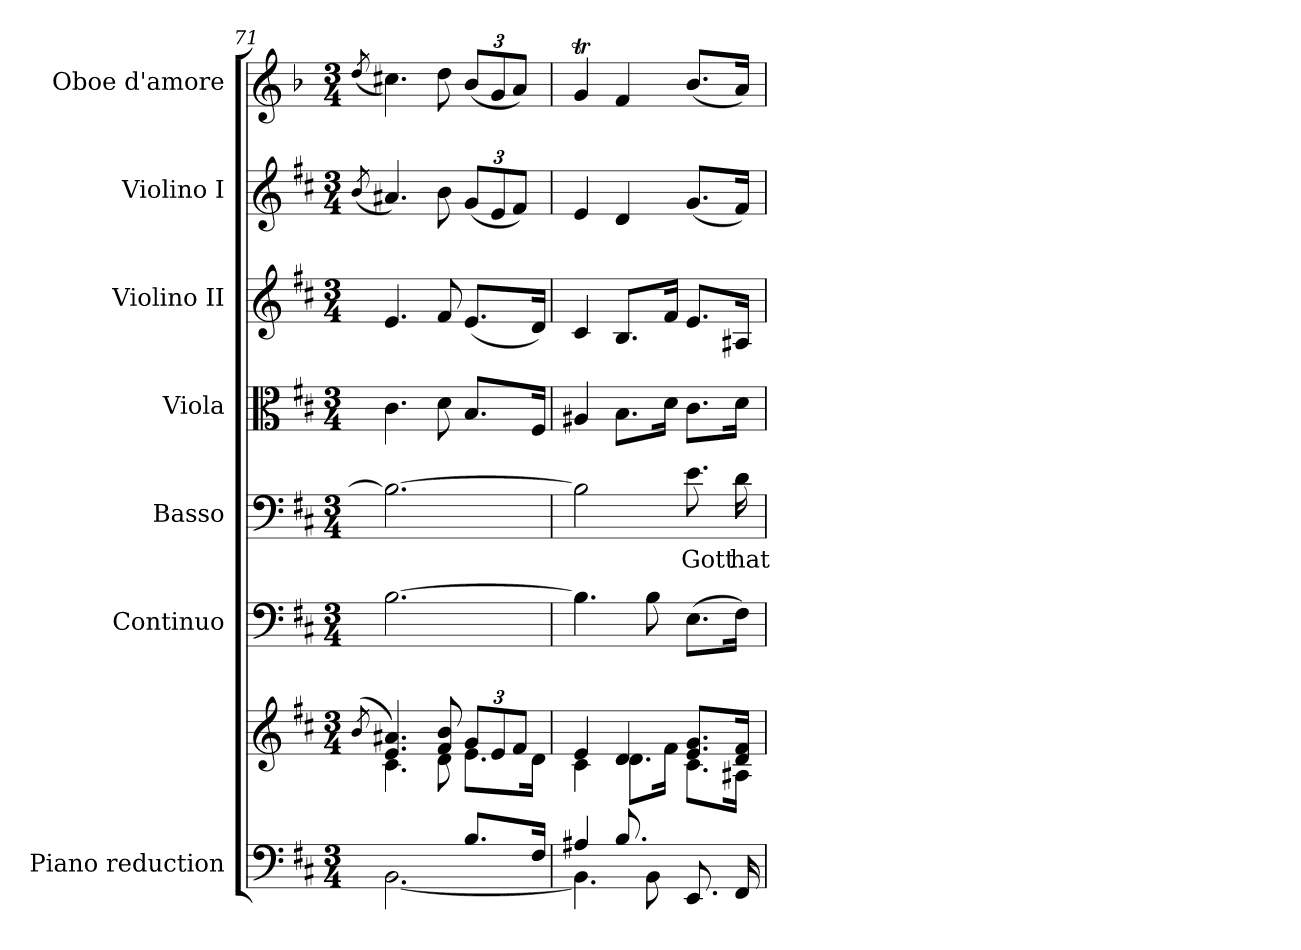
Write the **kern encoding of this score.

**kern	**kern	**kern	**kern	**text	**kern	**kern	**kern	**kern
*part7	*part7	*part6	*part5	*part5	*part4	*part3	*part2	*part1
*staff8	*staff7	*staff6	*staff5	*staff5	*staff4	*staff3	*staff2	*staff1
*I"Piano reduction	*	*I"Continuo	*I"Basso	*	*I"Viola	*I"Violino II	*I"Violino I	*I"Oboe d'amore
*I'Pno	*	*	*	*	*	*	*	*I'Ob
*clefF4	*clefG2	*clefF4	*clefF4	*	*clefC3	*clefG2	*clefG2	*clefG2
*	*	*	*	*	*	*	*	*ITrd2c3
*k[f#c#]	*k[f#c#]	*k[f#c#]	*k[f#c#]	*	*k[f#c#]	*k[f#c#]	*k[f#c#]	*k[f#c#]
*M3/4	*M3/4	*M3/4	*M3/4	*	*M3/4	*M3/4	*M3/4	*M3/4
=71	=71	=71	=71	=71	=71	=71	=71	=71
.	(>8qb/	.	.	.	.	.	(<8qb/	(<8qb/
*^	*^	*	*	*	*	*	*	*
2ryy	[2.BB\	4.e/ 4.a#X/)	4.c#\	[2.B\	2.B\_	.	4.c#\	4.e/	4.a#X/)	4.a#X\)
.	.	8f#/ 8b/	8d\	.	.	.	8d\	8f#/	8b\	8b\
*	*	*Xbrackettup	*	*	*	*	*	*	*Xbrackettup	*Xbrackettup
8.B/L	.	12g/L	8.e\L	.	.	.	8.B/L	(<8.e/L	(<12g/L	(<12g/L
.	.	12e/	.	.	.	.	.	.	12e/	12e/
.	.	12f#/J	.	.	.	.	.	.	12f#/J)	12f#/J)
16F#/Jk	.	.	16d\Jk	.	.	.	16F#/Jk	16d/Jk)	.	.
!!LO:LB:g=z
=72	=72	=72	=72	=72	=72	=72	=72	=72	=72	=72
*	*	*	*^	*	*	*	*	*	*	*
4A#X/	4.BB\]	4e/	4c#\	4..ryy	4.B\]	2B\]	.	4A#X/	4c#/	4e/	4eT/
8.B/L	.	4d/	8.d\L	.	.	.	.	8.B\L	8.B/L	4d/	4d/
.	8BB\	.	.	.	8B\	.	.	.	.	.	.
16ryy	.	.	16f#\Jk	16d\Jk	.	.	.	16d\Jk	16f#/Jk	.	.
!	!	!	!	!	!	!	!LO:LY:b	!	!	!	!
8.EE/L	4ryy	8.e/ 8.g/L	8.c#\L	4ryy	(>8.E\L	8.e\	Gott	8.c#\L	8.e/L	(<8.g/L	(<8.g/L
!	!	!	!	!	!	!	!LO:LY:b	!	!	!	!
16FF#/Jk	.	16d/ 16f#/Jk	16A#X\Jk	.	16F#\Jk)	16d\	hat	16d\Jk	16A#X/Jk	16f#/Jk)	16f#/Jk)
*v	*v	*	*	*	*	*	*	*	*	*	*
*	*v	*v	*v	*	*	*	*	*	*	*
=	=	=	=	=	=	=	=	=
*-	*-	*-	*-	*-	*-	*-	*-	*-
